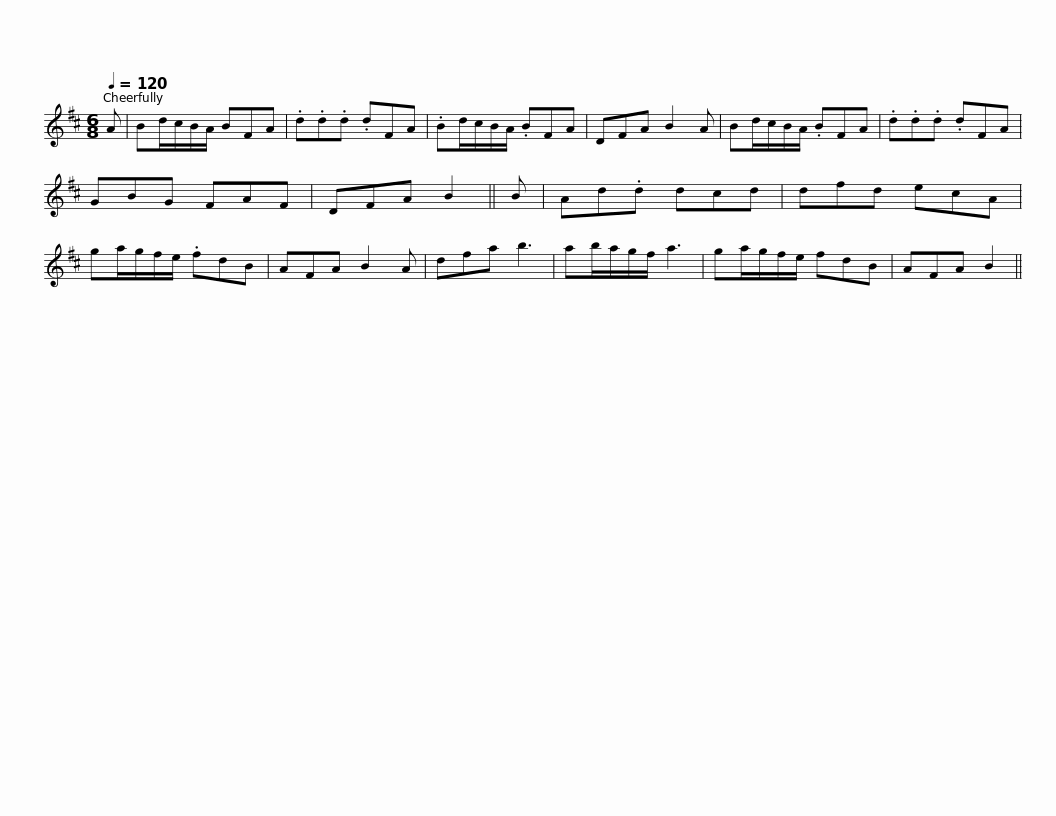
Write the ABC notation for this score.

X:1
L:1/8
Q:1/4=120
M:6/8
I:linebreak $
K:Bmin
V:1 treble
V:1
 A | Bd/c/B/A/ BFA | .d.d.d .dFA | .Bd/c/B/A/ .BFA | DFA B2 A | %5
 Bd/c/B/A/ .BFA | .d.d.d .dFA |$ GBG FAF | DFA B2 || B | %10
 Ad.d dcd | dfd ecA | ga/g/f/e/ .fdB | AFA B2 A | dfa b3 |$ %15
 ab/a/g/f/ a3 | ga/g/f/e/ fdB | AFA B2 || %18
